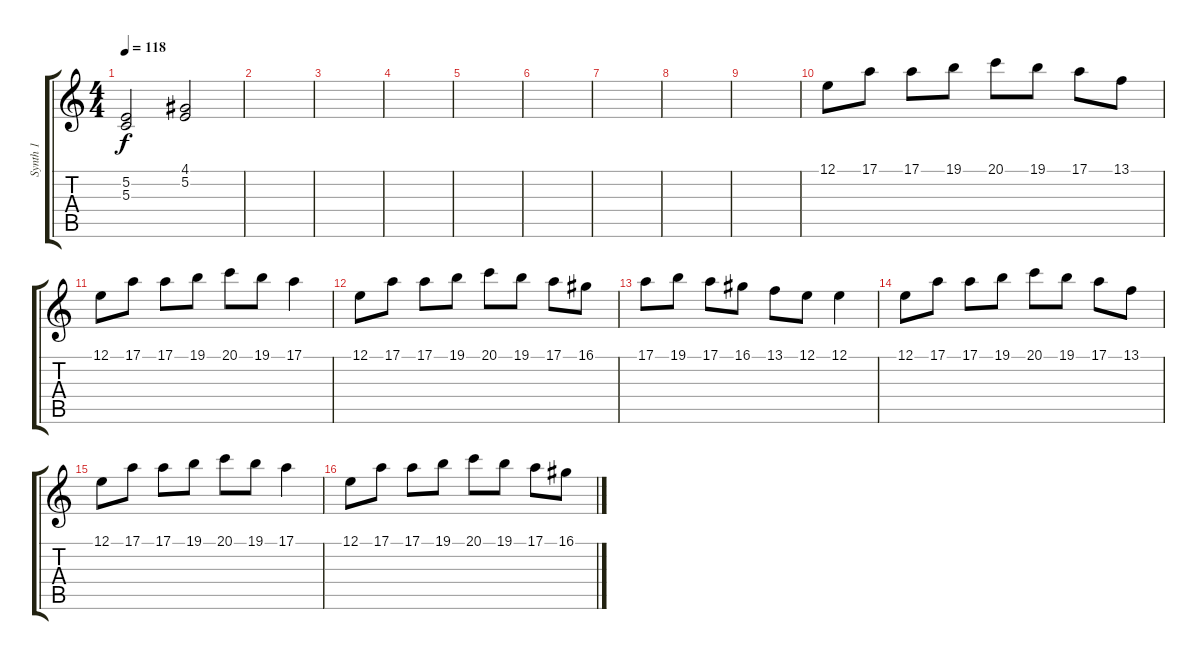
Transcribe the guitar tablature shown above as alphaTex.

\track ("Synth 1" "Synth 1") {instrument tremolostrings}
\staff {score tabs}
\tuning (E4 B3 G3 D3 A2 E2) {hide}
\ts (4 4)
\tempo 118
\clef g2
\ks c
(5.2 5.3).2{dy f} (4.1 5.2).2 |
|
|
|
|
|
|
|
|
12.1.8{instrument voiceoohs} 17.1.8 17.1.8 19.1.8 20.1.8 19.1.8 17.1.8 13.1.8 |
12.1.8 17.1.8 17.1.8 19.1.8 20.1.8 19.1.8 17.1.4 |
12.1.8 17.1.8 17.1.8 19.1.8 20.1.8 19.1.8 17.1.8 16.1.8 |
17.1.8 19.1.8 17.1.8 16.1.8 13.1.8 12.1.8 12.1.4 |
12.1.8{instrument voiceoohs} 17.1.8 17.1.8 19.1.8 20.1.8 19.1.8 17.1.8 13.1.8 |
12.1.8 17.1.8 17.1.8 19.1.8 20.1.8 19.1.8 17.1.4 |
12.1.8 17.1.8 17.1.8 19.1.8 20.1.8 19.1.8 17.1.8 16.1.8
